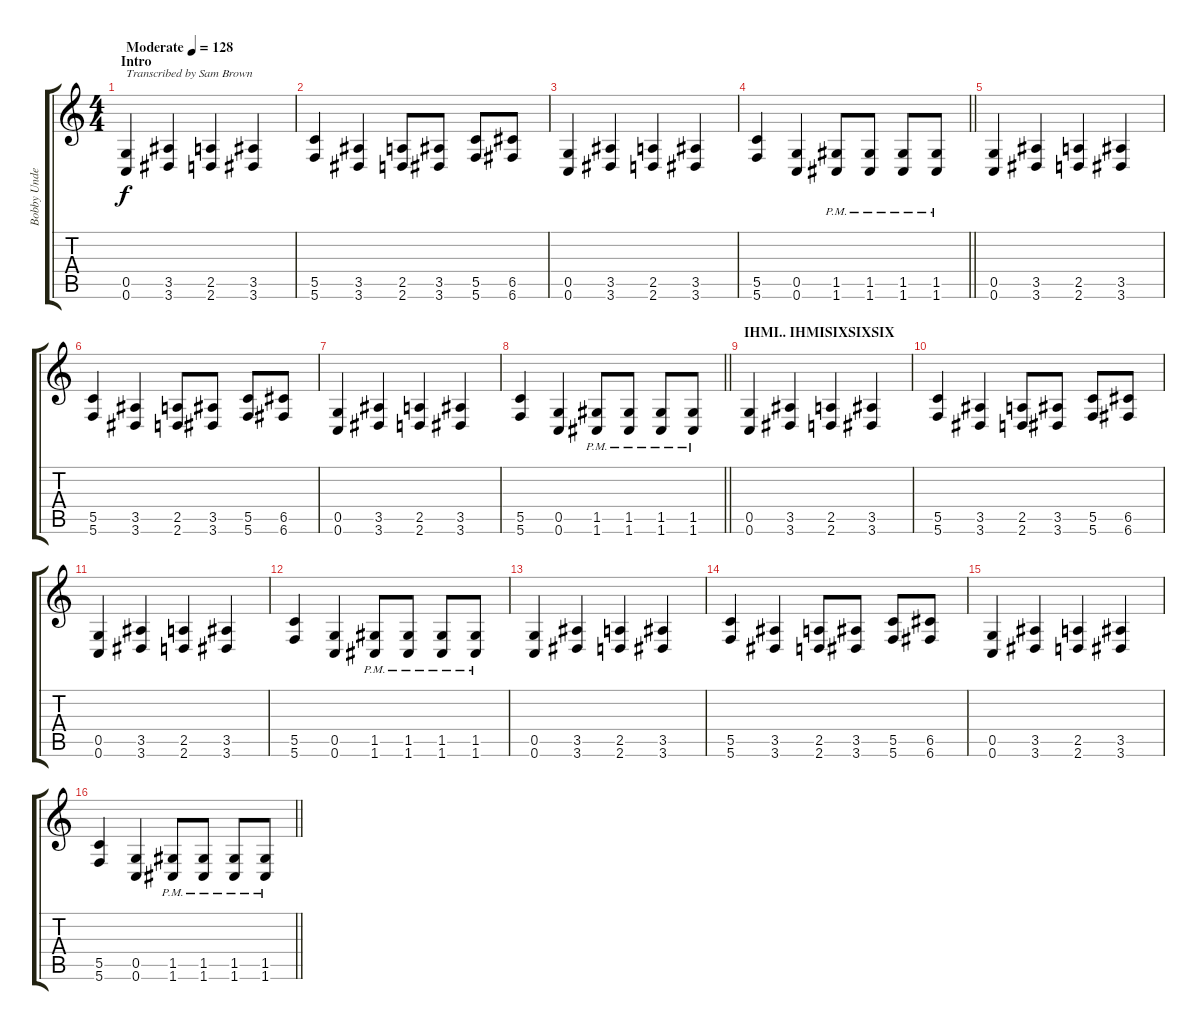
\track ("Bobby Undertaker" "Bobby Unde") {instrument distortionguitar}
\staff {score tabs}
\tuning (D4 A3 F3 C3 G2 C2) {hide}
\ts (4 4)
\section ("" "Intro")
\tempo (128 "Moderate")
\clef g2
\ks c
(0.5 0.6).4{txt "Transcribed by Sam Brown" dy f instrument distortionguitar} (3.5 3.6).4 (2.5 2.6).4 (3.5 3.6).4 |
(5.5 5.6).4 (3.5 3.6).4 (2.5 2.6).8 (3.5 3.6).8 (5.5 5.6).8 (6.5 6.6).8 |
(0.5 0.6).4 (3.5 3.6).4 (2.5 2.6).4 (3.5 3.6).4 |
\barLineRight lightlight
(5.5 5.6).4 (0.5 0.6).4 (1.5{pm} 1.6{pm}).8 (1.5{pm} 1.6{pm}).8 (1.5{pm} 1.6{pm}).8 (1.5{pm} 1.6{pm}).8 |
\section ("" "")
(0.5 0.6).4 (3.5 3.6).4 (2.5 2.6).4 (3.5 3.6).4 |
(5.5 5.6).4 (3.5 3.6).4 (2.5 2.6).8 (3.5 3.6).8 (5.5 5.6).8 (6.5 6.6).8 |
(0.5 0.6).4 (3.5 3.6).4 (2.5 2.6).4 (3.5 3.6).4 |
\barLineRight lightlight
(5.5 5.6).4 (0.5 0.6).4 (1.5{pm} 1.6{pm}).8 (1.5{pm} 1.6{pm}).8 (1.5{pm} 1.6{pm}).8 (1.5{pm} 1.6{pm}).8 |
\section ("" "IHMI.. IHMISIXSIXSIX")
(0.5 0.6).4 (3.5 3.6).4 (2.5 2.6).4 (3.5 3.6).4 |
(5.5 5.6).4 (3.5 3.6).4 (2.5 2.6).8 (3.5 3.6).8 (5.5 5.6).8 (6.5 6.6).8 |
(0.5 0.6).4 (3.5 3.6).4 (2.5 2.6).4 (3.5 3.6).4 |
(5.5 5.6).4 (0.5 0.6).4 (1.5{pm} 1.6{pm}).8 (1.5{pm} 1.6{pm}).8 (1.5{pm} 1.6{pm}).8 (1.5{pm} 1.6{pm}).8 |
(0.5 0.6).4 (3.5 3.6).4 (2.5 2.6).4 (3.5 3.6).4 |
(5.5 5.6).4 (3.5 3.6).4 (2.5 2.6).8 (3.5 3.6).8 (5.5 5.6).8 (6.5 6.6).8 |
(0.5 0.6).4 (3.5 3.6).4 (2.5 2.6).4 (3.5 3.6).4 |
\barLineRight lightlight
(5.5 5.6).4 (0.5 0.6).4 (1.5{pm} 1.6{pm}).8 (1.5{pm} 1.6{pm}).8 (1.5{pm} 1.6{pm}).8 (1.5{pm} 1.6{pm}).8
